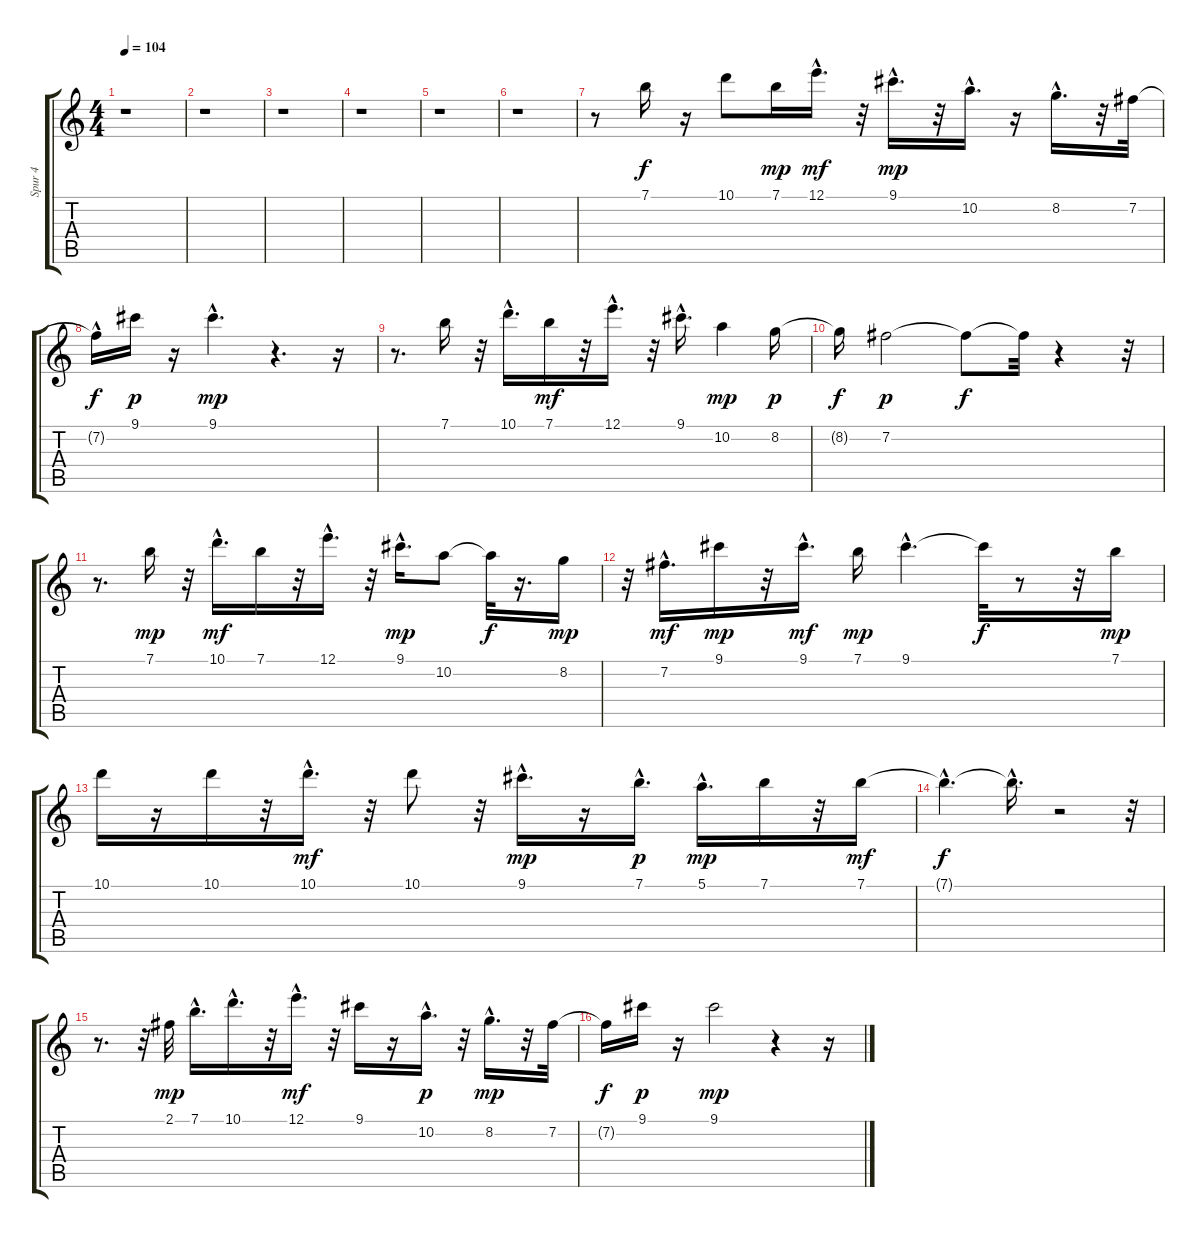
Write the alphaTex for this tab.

\track ("Spur 4" "Spur 4") {instrument acousticguitarnylon}
\staff {score tabs}
\tuning (E4 B3 G3 D3 A2 E2) {hide}
\ts (4 4)
\tempo 104
\clef g2
\ks c
r.1{dy f} |
r.1 |
r.1 |
r.1 |
r.1 |
r.1 |
r.8 7.1.16 r.16 10.1.8 7.1.16{dy mp} 12.1{hac}.16{d dy mf} r.32 9.1{hac}.16{d dy mp} r.32 10.2{hac}.16{d} r.16 8.2{hac}.16{d} r.32 7.2.32 |
7.2{hac t}.16{dy f} 9.1.16{dy p} r.16 9.1{hac}.4{d dy mp} r.4{d} r.16 |
r.8{d} 7.1.16 r.32 10.1{hac}.16{d} 7.1.16{dy mf} r.32 12.1{hac}.16{d} r.32 9.1{hac}.16{d} 10.2.4{dy mp} 8.2.16{dy p} |
8.2{t}.16{dy f} 7.2.2{dy p} 7.2{t}.8{dy f} 7.2{t}.32 r.4 r.32 |
r.8{d} 7.1.16{dy mp} r.32 10.1{hac}.16{d dy mf} 7.1.16 r.32 12.1{hac}.16{d} r.32 9.1{hac}.16{d dy mp} 10.2.8 10.2{t}.32{dy f} r.16{d} 8.2.16{dy mp} |
r.32 7.2{hac}.16{d dy mf} 9.1.16{dy mp} r.32 9.1{hac}.16{d dy mf} 7.1.16{dy mp} 9.1{hac}.4{d} 9.1{t}.32{dy f} r.8 r.32 7.1.16{dy mp} |
10.1.16 r.16 10.1.16 r.32 10.1{hac}.16{d dy mf} r.32 10.1.8 r.32 9.1{hac}.16{d dy mp} r.16 7.1{hac}.16{d dy p} 5.1{hac}.16{d dy mp} 7.1.16 r.32 7.1.16{dy mf} |
7.1{hac t}.4{d dy f} 7.1{hac t}.16{d} r.2 r.32 |
r.8{d} r.32 2.1.32{dy mp} 7.1{hac}.16{d} 10.1{hac}.16{d} r.32 12.1{hac}.16{d dy mf} r.32 9.1.16 r.16 10.2{hac}.16{d dy p} r.32 8.2{hac}.16{d dy mp} r.32 7.2.32 |
7.2{t}.16{dy f} 9.1.16{dy p} r.16 9.1.2{dy mp} r.4 r.16
